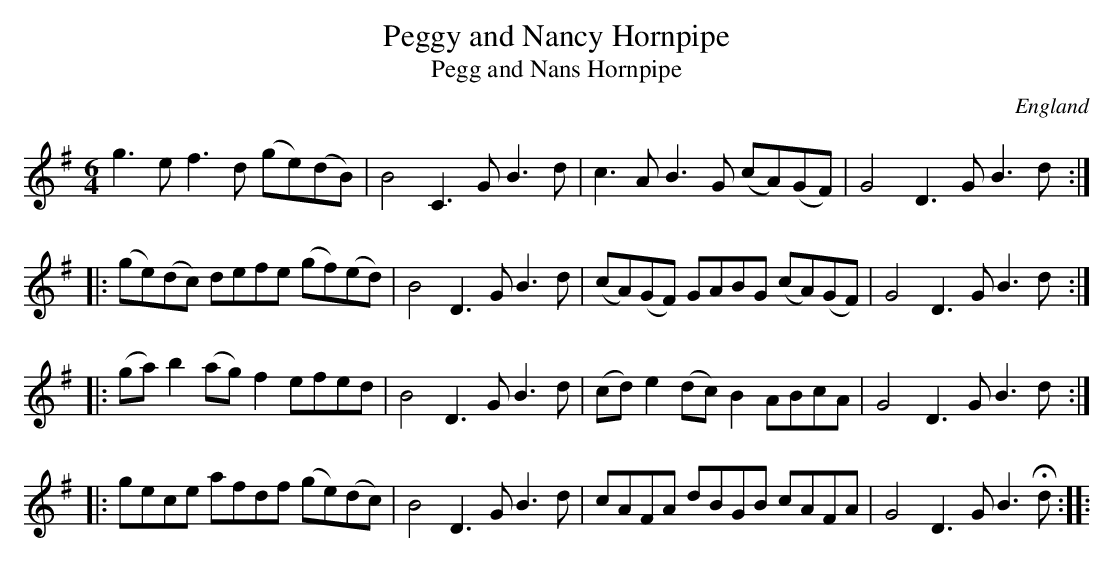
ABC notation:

X:1
T:Peggy and Nancy Hornpipe
T:Pegg and Nans Hornpipe
L:1/8
M:6/4
O:England
K:G major
g3e f3d (ge)(dB) | B4 C3G B3d | c3A B3G (cA)(GF) | G4 D3G B3d ::
(ge)(dc) defe (gf)(ed) | B4 D3G B3d | \
(cA)(GF) GABG (cA)(GF) | G4 D3G B3d ::
(ga)b2 (ag)f2 efed | B4 D3G B3d | (cd)e2 (dc)B2 ABcA | G4 D3G B3d ::
gece afdf (ge)(dc) | B4 D3G B3d | cAFA dBGB cAFA | G4 D3G B3Hd::
